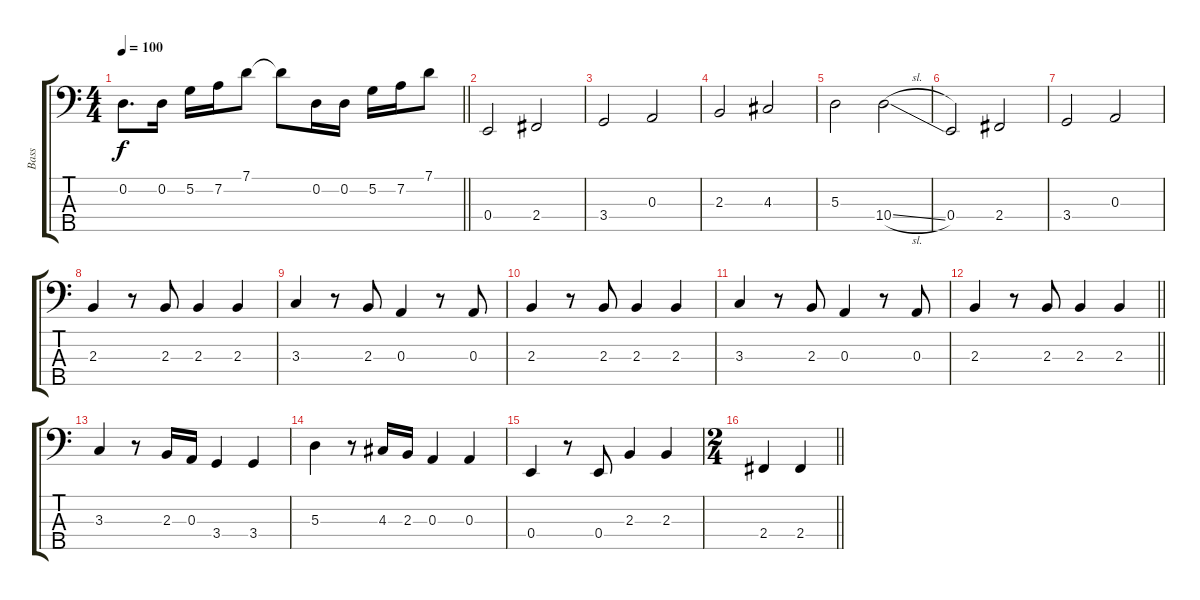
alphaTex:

\track ("Bass" "Bass") {instrument electricbassfinger}
\staff {score tabs}
\tuning (G2 D2 A1 E1 B0) {hide}
\ts (4 4)
\tempo 100
\clef f4
\barLineRight lightlight
\ks c
0.2.8{d dy f} 0.2.16 5.2.16 7.2.16 7.1.8 7.1{t}.8 0.2.16 0.2.16 5.2.16 7.2.16 7.1.8 |
0.4.2 2.4.2 |
3.4.2 0.3.2 |
2.3.2 4.3.2 |
5.3.2 10.4{sl}.2 |
0.4.2 2.4.2 |
3.4.2 0.3.2 |
2.3.4 r.8 2.3.8 2.3.4 2.3.4 |
3.3.4 r.8 2.3.8 0.3.4 r.8 0.3.8 |
2.3.4 r.8 2.3.8 2.3.4 2.3.4 |
3.3.4 r.8 2.3.8 0.3.4 r.8 0.3.8 |
\barLineRight lightlight
2.3.4 r.8 2.3.8 2.3.4 2.3.4 |
3.3.4 r.8 2.3.16 0.3.16 3.4.4 3.4.4 |
5.3.4 r.8 4.3.16 2.3.16 0.3.4 0.3.4 |
0.4.4 r.8 0.4.8 2.3.4 2.3.4 |
\ts (2 4)
\barLineRight lightlight
2.4.4 2.4.4
